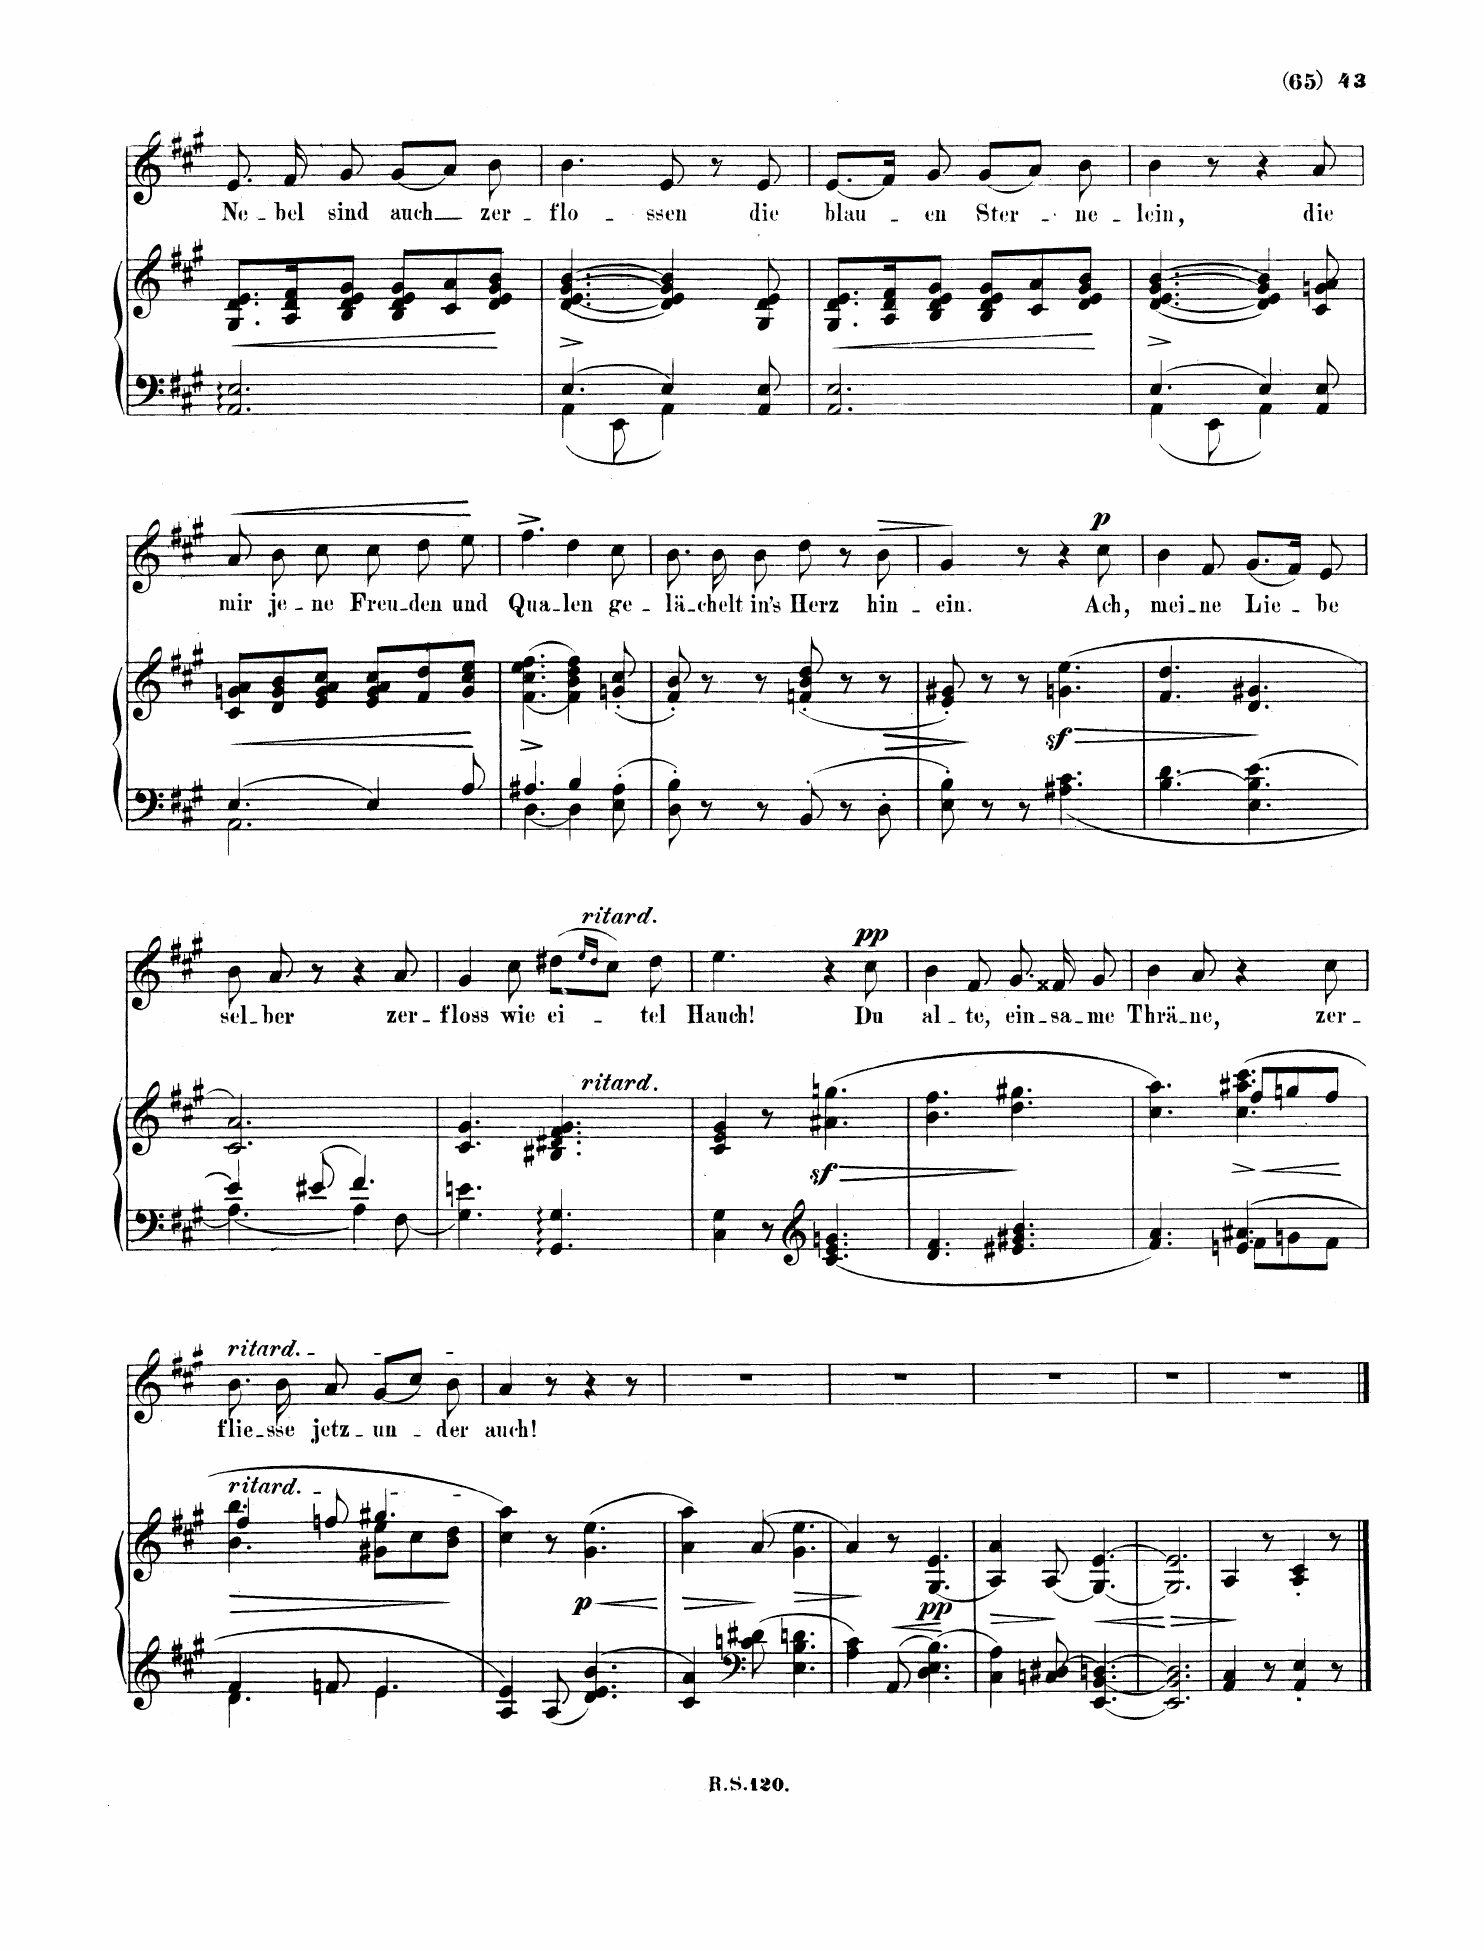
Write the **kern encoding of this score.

**kern	**kern	**dynam	**kern	**text	**dynam
*part2	*part2	*part2	*part1	*part1	*part1
*staff3	*staff2	*staff2/3	*staff1	*staff1	*staff1
*I"Piano	*	*	*I"Voice	*	*
*I'Pno	*	*	*	*	*
*clefF4	*clefG2	*	*clefG2	*	*
*k[f#c#g#]	*k[f#c#g#]	*	*k[f#c#g#]	*	*
*M6/8	*M6/8	*	*M6/8	*	*
=18	=18	=18	=18	=18	=18
!	!	!LO:HP:b	!	!	!
2.AA/ 2.E/	8.G#/ 8.d/ 8.e/L	<	8.e/	Ne-	.
.	16A/ 16d/ 16f#/K	.	16f#/	-bel	.
.	8B/ 8d/ 8e/ 8g#/J	.	8g#/	sind	.
.	8B/ 8d/ 8e/ 8g#/L	.	(8g#/L	auch	.
.	8c#/ 8a/	.	8a/J)	.	.
.	8d/ 8e/ 8g#/ 8b/J	.	8b\	zer-	.
.	.	[	.	.	.
=19	=19	=19	=19	=19	=19
*^	*	*	*	*	*
[4.E^/	4AA\	[4.d/ [<4.e/ [>4.g#/ [4.b/	.	4.b\	-flo-	.
.	8EE\	.	.	.	.	.
4E/]	4AA\	4d/] 4e/] 4g#/] 4b/]	.	8e/	-ssen	.
.	.	.	.	8r	.	.
8AA/ 8E/	8ryy	8G#/ 8d/ 8e/	.	8e/	die	.
=20	=20	=20	=20	=20	=20	=20
!	!	!	!LO:HP:b	!	!	!
*v	*v	*	*	*	*	*
2.AA/ 2.E/	8.G#/ 8.d/ 8.e/L	<	(8.e/L	blau-	.
.	16A/ 16d/ 16f#/K	.	16f#/Jk)	.	.
.	8B/ 8d/ 8e/ 8g#/J	.	8g#/	-en	.
.	8B/ 8d/ 8e/ 8g#/L	.	(8g#/L	Ster-	.
.	8c#/ 8a/	.	8a/J)	.	.
.	8d/ 8e/ 8g#/ 8b/J	.	8b\	-ne-	.
.	.	[	.	.	.
=21	=21	=21	=21	=21	=21
*^	*	*	*	*	*
[4.E^/	4AA\	[4.d/ [<4.e/ [>4.g#/ [4.b/	.	4b\	-lein,	.
.	8EE\	.	.	8r	.	.
4E/]	4AA\	4d/] 4e/] 4g#/] 4b/]	.	4r	.	.
8AA/ 8E/	8ryy	8c#/ 8gn/ 8a/	.	8a/	die	.
=22	=22	=22	=22	=22	=22	=22
!	!	!	!LO:HP:b	!	!	!LO:HP:b
[4.E/	2.AA\	8c#/ 8gn/ 8a/L	<	8a/	mir	<
.	.	8d/ 8g/ 8b/	.	8b\	je-	.
.	.	8e/ 8g/ 8a/ 8cc#/J	.	8cc#\	-ne	.
4E/]	.	8e/ 8g/ 8a/ 8cc#/L	.	8cc#\	Freu-	.
.	.	8f#/ 8dd/	.	8dd\	-den	.
8A/	.	8g/ 8cc#/ 8ee/J	.	8ee\	und	.
*v	*v	*	*	*	*	*
.	.	[	.	.	[
=23	=23	=23	=23	=23	=23
*^	*	*	*	*	*
4.A#X^/	[4.D\	[4.f#\ 4.cc#\ 4.ee\ [4.ff#\	.	4.ff#^\	Qua-	.
4B/	4D\]	4f#\] 4b\ 4dd\ 4ff#\]	.	4dd\	-len	.
8E\' 8A#\'	8ryy	(8gn/' 8cc#/'	.	8cc#\	ge-	.
*v	*v	*	*	*	*	*
=24	=24	=24	=24	=24	=24
8D\' 8B\'	8f#/' 8b/')	.	8.b\	-lä-	.
8r	8r	.	.	.	.
.	.	.	16b\	-chelt	.
8r	8r	.	8b\	in’s	.
8BB'>/	(8fn/' 8b/' 8dd/'	.	8dd\	Herz	.
8r	8r	.	8r	.	.
!	!	!LO:HP:b	!	!	!LO:HP:b
8D'\	8r	>	8b\	hin-	>
=25	=25	=25	=25	=25	=25
8E\' 8B\'	8e/' 8g#X/')	.	4g#/	-ein.	.
8r	8r	]	.	.	.
8r	8r	.	8r	.	]
!	!	!LO:HP:b	!	!	!
4.A#X\ 4.c#\	(4.gn\z< 4.ee\z<	>	4r	.	.
!	!	!	!	!	!LO:DY:a
.	.	.	8cc#\	Ach,	p
=26	=26	=26	=26	=26	=26
[>4.B\ 4.d\	4.f#/ 4.dd/	.	4b\	mei-	.
.	.	.	8f#/	-ne	.
4.E\ 4.B\] [>4.e\	4.d/ 4.g#X/	]	(8.g#/L	Lie-	.
.	.	.	16f#/Jk)	.	.
.	.	.	8e/	-be	.
=27	=27	=27	=27	=27	=27
*^	*	*	*	*	*
4e/]	[4.A\	2.c#/ 2.a/)	.	8b\	sel-	.
.	.	.	.	8a/	-ber	.
8e#X/	.	.	.	8r	.	.
4.f#/	4A\]	.	.	4r	.	.
.	8F#\	.	.	8a/	zer-	.
*v	*v	*	*	*	*	*
=28	=28	=28	=28	=28	=28
4.G#\ 4.en\	4.c#/ 4.g#/	.	4g#/	-floss	.
.	.	.	8cc#\	wie	.
!	!LO:TX:i:t=ritard.	!	!	!	!
4.GG#/ 4.G#/	4.B#X/ 4.d#X/ 4.f#/ 4.g#/	.	(8dd#X\L	ei-	.
.	.	.	16qee/LL	.	.
.	.	.	16qdd#/JJ	.	.
!	!	!	!LO:TX:i:t=ritard.	!	!
.	.	.	8cc#\J)	.	.
.	.	.	8dd#\	-tel	.
=29	=29	=29	=29	=29	=29
4C#\ 4G#\	4c#/ 4e/ 4g#/	.	4.ee\	Hauch!	.
8r	8r	.	.	.	.
*clefG2	*	*	*	*	*
!	!	!LO:HP:b	!	!	!
4.c#/ 4.e/ 4.gn/	(4.a#X\z< 4.ggn\z<	>	4r	.	.
!	!	!	!	!	!LO:DY:a
.	.	.	8cc#\	Du	pp
=30	=30	=30	=30	=30	=30
4.d/ 4.f#/	4.b\ 4.ff#\	.	4b\	al-	.
.	.	.	8f#/	-te,	.
4.e#X/ 4.g#X/ 4.b/	4.dd\ 4.gg#X\	.	8.g#/	ein-	.
.	.	.	16f##X/	-sa-	.
.	.	.	8g#/	-me	.
.	.	]	.	.	.
=31	=31	=31	=31	=31	=31
*^	*^	*	*	*	*
4.f#/ 4.a/	4ryy	4.cc#\ 4.aa\)	4ryy	.	4b\	Trä-	.
.	8ryy	.	8ryy	.	8a/	-ne,	.
!	!	!	!	!LO:HP:b	!	!	!
4.en/ 4.a#X/	8f#\L	8ff#/L	(>4.cc#\^ 4.aa#X\^ 4.ccc#\^	<	4r	.	.
.	8gn\	8ggn/	.	.	.	.	.
.	8f#\J	8ff#/J	.	.	8cc#\	zer-	.
*v	*v	*	*	*	*	*	*
*	*v	*v	*	*	*	*
.	.	[	.	.	.
=32	=32	=32	=32	=32	=32
*^	*	*	*	*	*
!	!	!	!	!LO:TX:a:t=ritard.	!	!
!	!	!LO:TX:a:t=ritard.	!	!	!	!
!	!	!	!LO:HP:b	!	!	!
*	*	*^	*	*	*	*
4f#/	4.d\	4ff#/	4.b\ 4.bb\	>	8.b\	-flie-	.
.	.	.	.	.	16b\	-sse	.
8fn/	.	8ffn/	.	.	8a/	jetz-	.
4.e/	4.e\	4.gg#X/	8g#X\ 8ee\L	.	(8g#/L	-un-	.
.	.	.	8cc#\	.	8cc#/J)	.	.
.	.	.	8b\ 8dd\J	.	8b\	-der	.
*v	*v	*	*	*	*	*	*
*	*v	*v	*	*	*	*
.	.	]	.	.	.
=33	=33	=33	=33	=33	=33
4A/ 4e/	4cc#\ 4aa\)	.	4a/	auch!	.
8A/	8r	.	8r	.	.
!	!	!LO:HP:b	!	!	!
!	!	!LO:DY:n=1:b	!	!	!
4.d/ 4.e/ 4.b/	(4.g#\ 4.ee\	< p	4r	.	.
.	.	.	8r	.	.
.	.	[	.	.	.
=34	=34	=34	=34	=34	=34
!	!	!LO:HP:b	!	!	!
4c#/ 4a/	4a\ 4aa\)	>	2.r	.	.
*clefF4	*	*	*	*	*
8cn\ 8d#X\	(8a/	.	.	.	.
!	!	!LO:HP:n=1:b	!	!	!
4.E\ 4.B\ 4.dn\	4.g#\ 4.ee\	] >	.	.	.
=35	=35	=35	=35	=35	=35
4A\ 4c#\	4a/)	.	2.r	.	.
8AA/	8r	]	.	.	.
!	!	!LO:DY:b	!	!	!
4.D\ 4.E\ 4.B\	(4.G#/ 4.e/	pp	.	.	.
=36	=36	=36	=36	=36	=36
!	!	!LO:HP:b	!	!	!
4C#\ 4A\	4A/ 4a/)	>	2.r	.	.
8Cn/ 8D#X/	(8A/	.	.	.	.
!	!	!LO:HP:n=1:b	!	!	!
[4.EE/ [4.BB/ [4.Dn/	[4.G#/ [4.e/)	] <	.	.	.
=37	=37	=37	=37	=37	=37
!	!	!LO:HP:b	!	!	!
2.EE/] 2.BB/] 2.D/]	2.G#/] 2.e/]	>	2.r	.	.
.	.	[	.	.	.
=38	=38	=38	=38	=38	=38
4AA/ 4C#/	4A/	.	2.r	.	.
8r	8r	]	.	.	.
4AA/' 4E/'	4A/' 4c#/'	.	.	.	.
8r	8r	.	.	.	.
==	==	==	==	==	==
*-	*-	*-	*-	*-	*-
